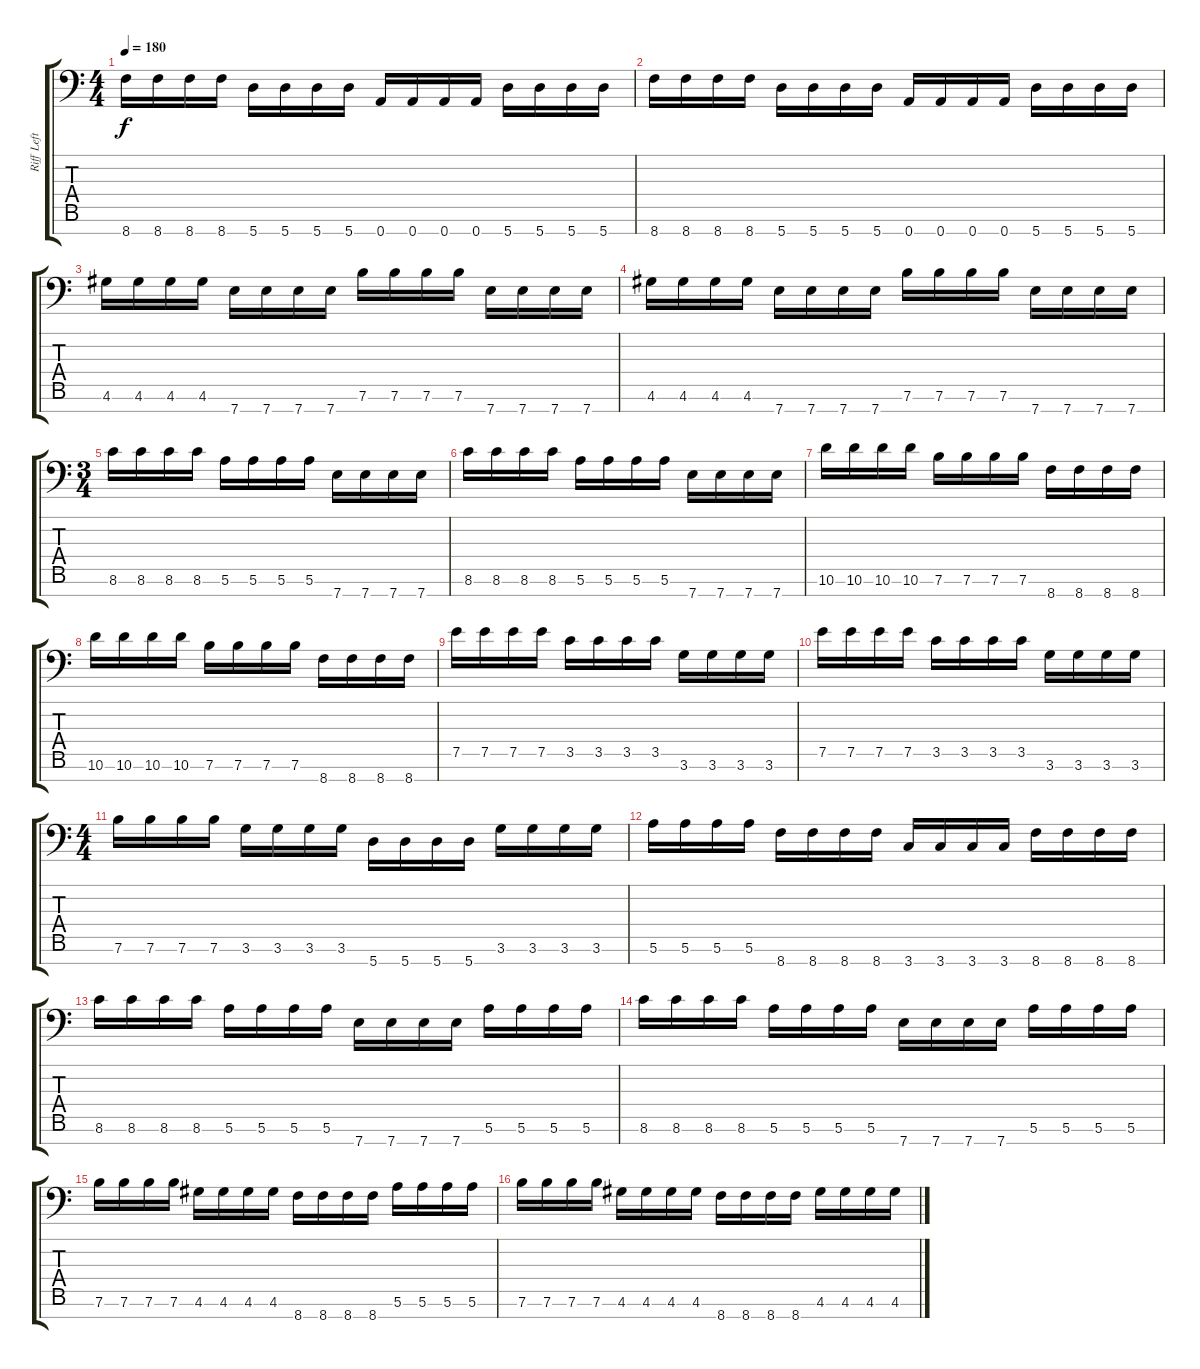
\track ("Riff Left" "Riff Left") {instrument distortionguitar}
\staff {score tabs}
\tuning (F4 C4 G3 D3 A2 E2 A1) {hide}
\ts (4 4)
\tempo 180
\clef f4
\ks c
8.7.16{dy f} 8.7.16 8.7.16 8.7.16 5.7.16 5.7.16 5.7.16 5.7.16 0.7.16 0.7.16 0.7.16 0.7.16 5.7.16 5.7.16 5.7.16 5.7.16 |
8.7.16 8.7.16 8.7.16 8.7.16 5.7.16 5.7.16 5.7.16 5.7.16 0.7.16 0.7.16 0.7.16 0.7.16 5.7.16 5.7.16 5.7.16 5.7.16 |
4.6.16 4.6.16 4.6.16 4.6.16 7.7.16 7.7.16 7.7.16 7.7.16 7.6.16 7.6.16 7.6.16 7.6.16 7.7.16 7.7.16 7.7.16 7.7.16 |
4.6.16 4.6.16 4.6.16 4.6.16 7.7.16 7.7.16 7.7.16 7.7.16 7.6.16 7.6.16 7.6.16 7.6.16 7.7.16 7.7.16 7.7.16 7.7.16 |
\ts (3 4)
8.6.16 8.6.16 8.6.16 8.6.16 5.6.16 5.6.16 5.6.16 5.6.16 7.7.16 7.7.16 7.7.16 7.7.16 |
8.6.16 8.6.16 8.6.16 8.6.16 5.6.16 5.6.16 5.6.16 5.6.16 7.7.16 7.7.16 7.7.16 7.7.16 |
10.6.16 10.6.16 10.6.16 10.6.16 7.6.16 7.6.16 7.6.16 7.6.16 8.7.16 8.7.16 8.7.16 8.7.16 |
10.6.16 10.6.16 10.6.16 10.6.16 7.6.16 7.6.16 7.6.16 7.6.16 8.7.16 8.7.16 8.7.16 8.7.16 |
7.5.16 7.5.16 7.5.16 7.5.16 3.5.16 3.5.16 3.5.16 3.5.16 3.6.16 3.6.16 3.6.16 3.6.16 |
7.5.16 7.5.16 7.5.16 7.5.16 3.5.16 3.5.16 3.5.16 3.5.16 3.6.16 3.6.16 3.6.16 3.6.16 |
\ts (4 4)
7.6.16 7.6.16 7.6.16 7.6.16 3.6.16 3.6.16 3.6.16 3.6.16 5.7.16 5.7.16 5.7.16 5.7.16 3.6.16 3.6.16 3.6.16 3.6.16 |
5.6.16 5.6.16 5.6.16 5.6.16 8.7.16 8.7.16 8.7.16 8.7.16 3.7.16 3.7.16 3.7.16 3.7.16 8.7.16 8.7.16 8.7.16 8.7.16 |
8.6.16 8.6.16 8.6.16 8.6.16 5.6.16 5.6.16 5.6.16 5.6.16 7.7.16 7.7.16 7.7.16 7.7.16 5.6.16 5.6.16 5.6.16 5.6.16 |
8.6.16 8.6.16 8.6.16 8.6.16 5.6.16 5.6.16 5.6.16 5.6.16 7.7.16 7.7.16 7.7.16 7.7.16 5.6.16 5.6.16 5.6.16 5.6.16 |
7.6.16 7.6.16 7.6.16 7.6.16 4.6.16 4.6.16 4.6.16 4.6.16 8.7.16 8.7.16 8.7.16 8.7.16 5.6.16 5.6.16 5.6.16 5.6.16 |
7.6.16 7.6.16 7.6.16 7.6.16 4.6.16 4.6.16 4.6.16 4.6.16 8.7.16 8.7.16 8.7.16 8.7.16 4.6.16 4.6.16 4.6.16 4.6.16
